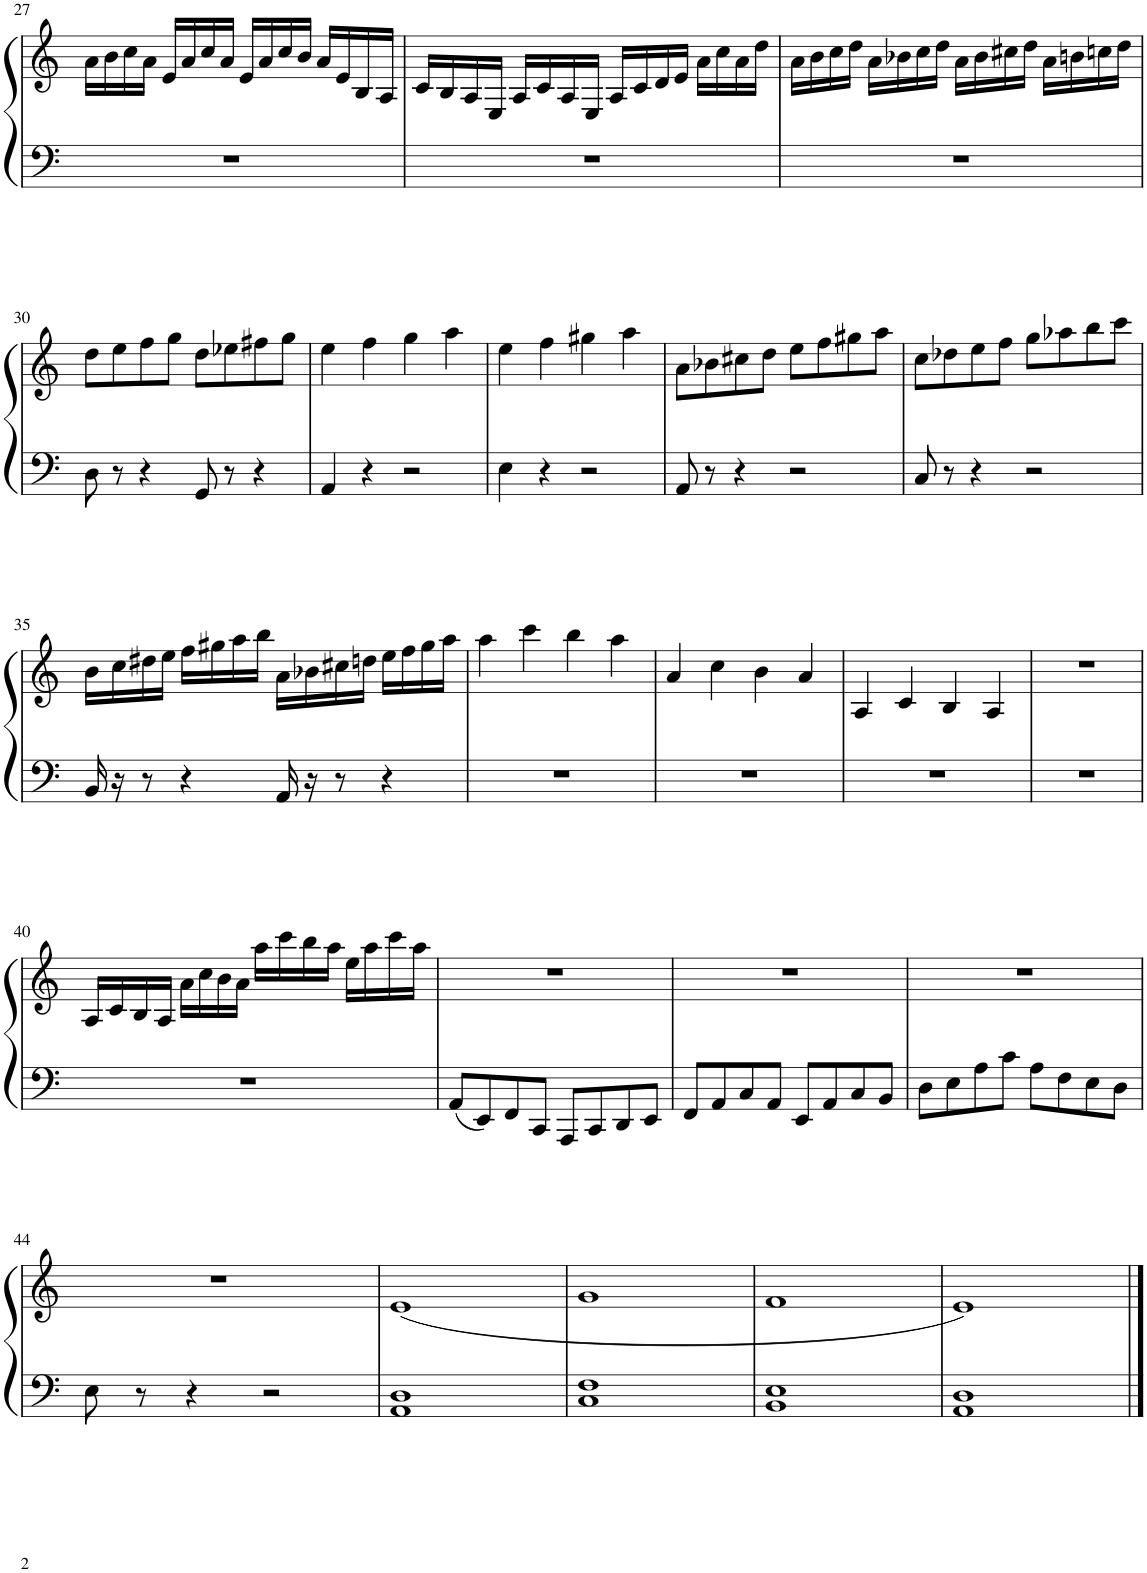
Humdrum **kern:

**kern	**kern
*part1	*part1
*staff2	*staff1
*I"Piano	*
*I'Pno.	*
!!LO:PB:g=z
*clefF4	*clefG2
*k[]	*k[]
*M4/4	*M4/4
=27	=27
1r	16a\LL
.	16b\
.	16cc\
.	16a\JJ
.	16e/LL
.	16a/
.	16cc/
.	16a/JJ
.	16e/LL
.	16a/
.	16cc/
.	16b/JJ
.	16a/LL
.	16e/
.	16B/
.	16A/JJ
=28	=28
1r	16c/LL
.	16B/
.	16A/
.	16E/JJ
.	16A/LL
.	16c/
.	16A/
.	16E/JJ
.	16A/LL
.	16c/
.	16d/
.	16e/JJ
.	16a\LL
.	16cc\
.	16a\
.	16dd\JJ
=29	=29
1r	16a\LL
.	16b\
.	16cc\
.	16dd\JJ
.	16a\LL
.	16b-X\
.	16cc\
.	16dd\JJ
.	16a\LL
.	16b-\
.	16cc#X\
.	16dd\JJ
.	16a\LL
.	16bn\
.	16ccn\
.	16dd\JJ
!!LO:LB:g=z
=30	=30
8D\	8dd\L
8r	8ee\
4r	8ff\
.	8gg\J
8GG/	8dd\L
8r	8ee-X\
4r	8ff#X\
.	8gg\J
=31	=31
4AA/	4ee\
4r	4ff\
2r	4gg\
.	4aa\
=32	=32
4E\	4ee\
4r	4ff\
2r	4gg#X\
.	4aa\
=33	=33
8AA/	8a\L
8r	8b-X\
4r	8cc#X\
.	8dd\J
2r	8ee\L
.	8ff\
.	8gg#X\
.	8aa\J
=34	=34
8C/	8cc\L
8r	8dd-X\
4r	8ee\
.	8ff\J
2r	8gg\L
.	8aa-X\
.	8bb\
.	8ccc\J
!!LO:LB:g=z
=35	=35
16BB/	16b\LL
16r	16cc\
8r	16dd#X\
.	16ee\JJ
4r	16ff\LL
.	16gg#X\
.	16aa\
.	16bb\JJ
16AA/	16a\LL
16r	16b-X\
8r	16cc#X\
.	16ddn\JJ
4r	16ee\LL
.	16ff\
.	16gg#\
.	16aa\JJ
=36	=36
1r	4aa\
.	4ccc\
.	4bb\
.	4aa\
=37	=37
1r	4a/
.	4cc\
.	4b\
.	4a/
=38	=38
1r	4A/
.	4c/
.	4B/
.	4A/
=39	=39
1r	1r
!!LO:LB:g=z
=40	=40
1r	16A/LL
.	16c/
.	16B/
.	16A/JJ
.	16a\LL
.	16cc\
.	16b\
.	16a\JJ
.	16aa\LL
.	16ccc\
.	16bb\
.	16aa\JJ
.	16ee\LL
.	16aa\
.	16ccc\
.	16aa\JJ
=41	=41
8AA/L	1r
8EE/	.
8FF/	.
8CC/J	.
8AAA/L	.
8CC/	.
8DD/	.
8EE/J	.
=42	=42
8FF/L	1r
8AA/	.
8C/	.
8AA/J	.
8EE/L	.
8AA/	.
8C/	.
8BB/J	.
=43	=43
8D\L	1r
8E\	.
8A\	.
8c\J	.
8A\L	.
8F\	.
8E\	.
8D\J	.
!!LO:LB:g=z
=44	=44
8E\	1r
8r	.
4r	.
2r	.
=45	=45
1AA 1D	(1e
=46	=46
1C 1F	1g
=47	=47
1BB 1E	1f
=48	=48
1AA 1D	1e)
==	==
*-	*-
